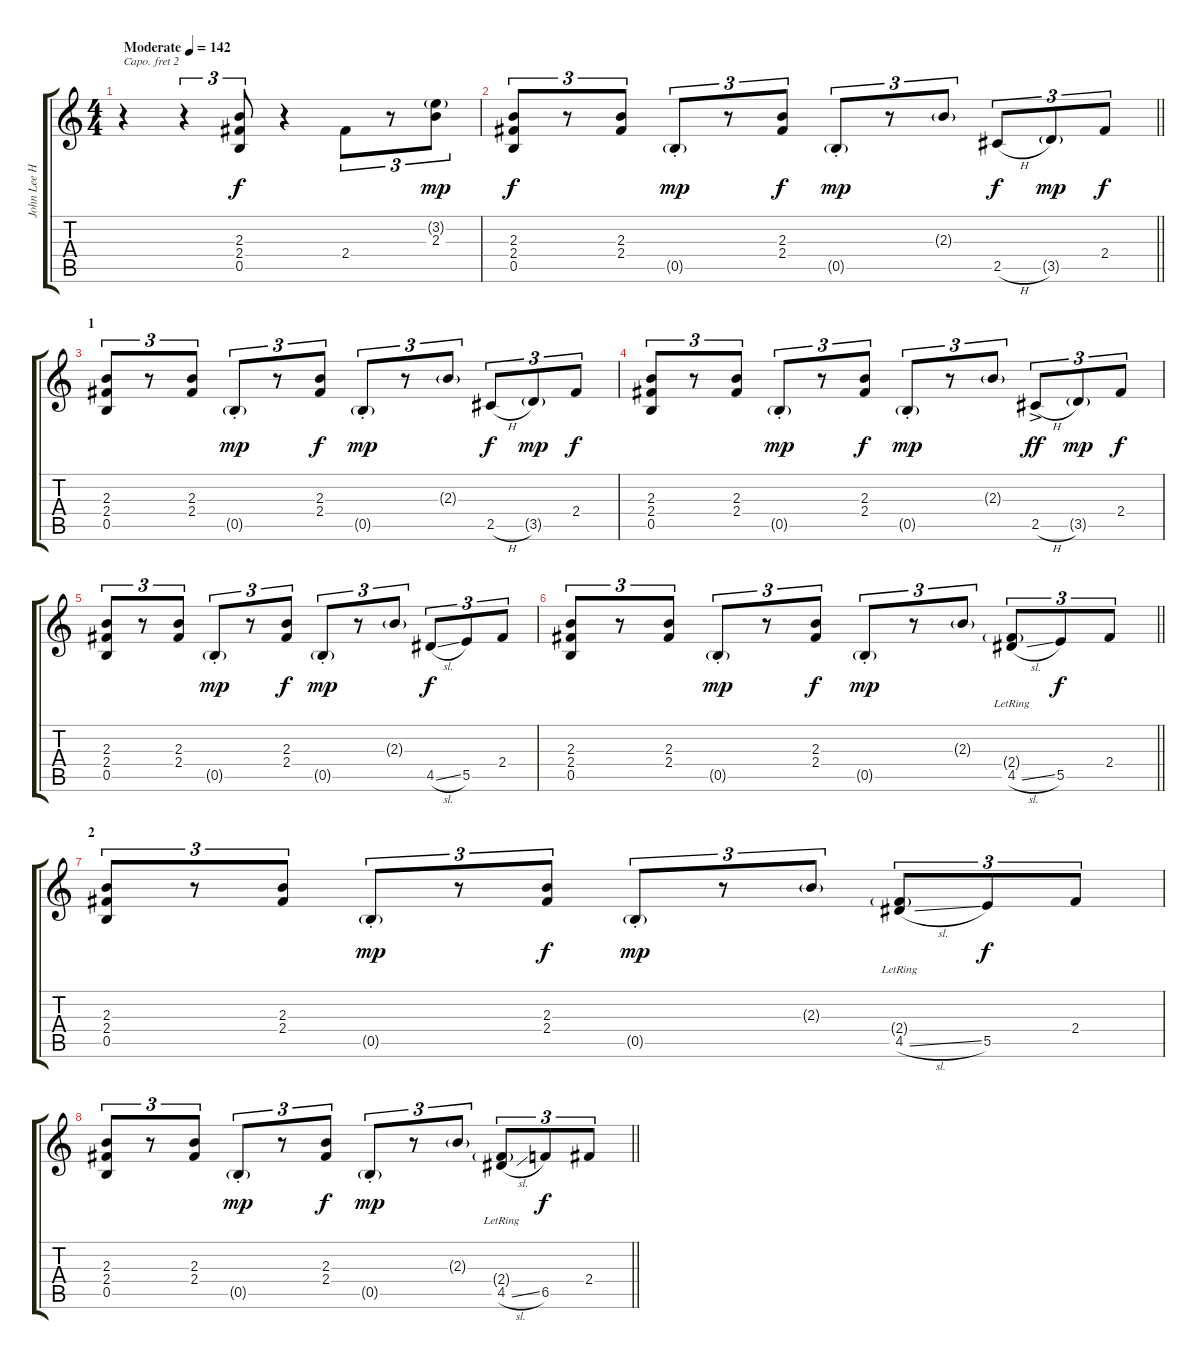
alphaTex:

\track ("John Lee Hooker" "John Lee H") {instrument acousticguitarnylon}
\staff {score tabs}
\capo 2
\tuning (E4 B3 G3 D3 A2 E2) {hide}
\ts (4 4)
\tempo (142 "Moderate")
\clef g2
\ks c
r.4{dy f instrument acousticguitarnylon} r.4{tu (3 2)} (2.3 2.4 0.5).8{tu (3 2)} r.4 2.4.8{tu (3 2)} r.8{tu (3 2)} (3.2{g} 2.3).8{tu (3 2) dy mp} |
\barLineRight lightlight
(2.3 2.4 0.5).8{tu (3 2) dy f} r.8{tu (3 2)} (2.3 2.4).8{tu (3 2)} 0.5{g st}.8{tu (3 2) dy mp} r.8{tu (3 2)} (2.3 2.4).8{tu (3 2) dy f} 0.5{g st}.8{tu (3 2) dy mp} r.8{tu (3 2)} 2.3{g}.8{tu (3 2)} 2.5{h}.8{tu (3 2) dy f} 3.5{g}.8{tu (3 2) dy mp} 2.4.8{tu (3 2) dy f} |
\section ("" "1")
(2.3 2.4 0.5).8{tu (3 2)} r.8{tu (3 2)} (2.3 2.4).8{tu (3 2)} 0.5{g st}.8{tu (3 2) dy mp} r.8{tu (3 2)} (2.3 2.4).8{tu (3 2) dy f} 0.5{g st}.8{tu (3 2) dy mp} r.8{tu (3 2)} 2.3{g}.8{tu (3 2)} 2.5{h}.8{tu (3 2) dy f} 3.5{g}.8{tu (3 2) dy mp} 2.4.8{tu (3 2) dy f} |
(2.3 2.4 0.5).8{tu (3 2)} r.8{tu (3 2)} (2.3 2.4).8{tu (3 2)} 0.5{g st}.8{tu (3 2) dy mp} r.8{tu (3 2)} (2.3 2.4).8{tu (3 2) dy f} 0.5{g st}.8{tu (3 2) dy mp} r.8{tu (3 2)} 2.3{g}.8{tu (3 2)} 2.5{h ac}.8{tu (3 2) dy ff} 3.5{g}.8{tu (3 2) dy mp} 2.4.8{tu (3 2) dy f} |
(2.3 2.4 0.5).8{tu (3 2)} r.8{tu (3 2)} (2.3 2.4).8{tu (3 2)} 0.5{g st}.8{tu (3 2) dy mp} r.8{tu (3 2)} (2.3 2.4).8{tu (3 2) dy f} 0.5{g st}.8{tu (3 2) dy mp} r.8{tu (3 2)} 2.3{g}.8{tu (3 2)} 4.5{sl}.8{tu (3 2) dy f} 5.5.8{tu (3 2)} 2.4.8{tu (3 2)} |
\barLineRight lightlight
(2.3 2.4 0.5).8{tu (3 2)} r.8{tu (3 2)} (2.3 2.4).8{tu (3 2)} 0.5{g st}.8{tu (3 2) dy mp} r.8{tu (3 2)} (2.3 2.4).8{tu (3 2) dy f} 0.5{g st}.8{tu (3 2) dy mp} r.8{tu (3 2)} 2.3{g}.8{tu (3 2)} (2.4{g lr} 4.5{sl}).8{tu (3 2)} 5.5.8{tu (3 2) dy f} 2.4.8{tu (3 2)} |
\section ("" "2")
(2.3 2.4 0.5).8{tu (3 2)} r.8{tu (3 2)} (2.3 2.4).8{tu (3 2)} 0.5{g st}.8{tu (3 2) dy mp} r.8{tu (3 2)} (2.3 2.4).8{tu (3 2) dy f} 0.5{g st}.8{tu (3 2) dy mp} r.8{tu (3 2)} 2.3{g}.8{tu (3 2)} (2.4{g lr} 4.5{sl}).8{tu (3 2)} 5.5.8{tu (3 2) dy f} 2.4.8{tu (3 2)} |
\barLineRight lightlight
(2.3 2.4 0.5).8{tu (3 2)} r.8{tu (3 2)} (2.3 2.4).8{tu (3 2)} 0.5{g st}.8{tu (3 2) dy mp} r.8{tu (3 2)} (2.3 2.4).8{tu (3 2) dy f} 0.5{g st}.8{tu (3 2) dy mp} r.8{tu (3 2)} 2.3{g}.8{tu (3 2)} (2.4{g lr} 4.5{sl}).8{tu (3 2)} 6.5.8{tu (3 2) dy f} 2.4.8{tu (3 2)}
